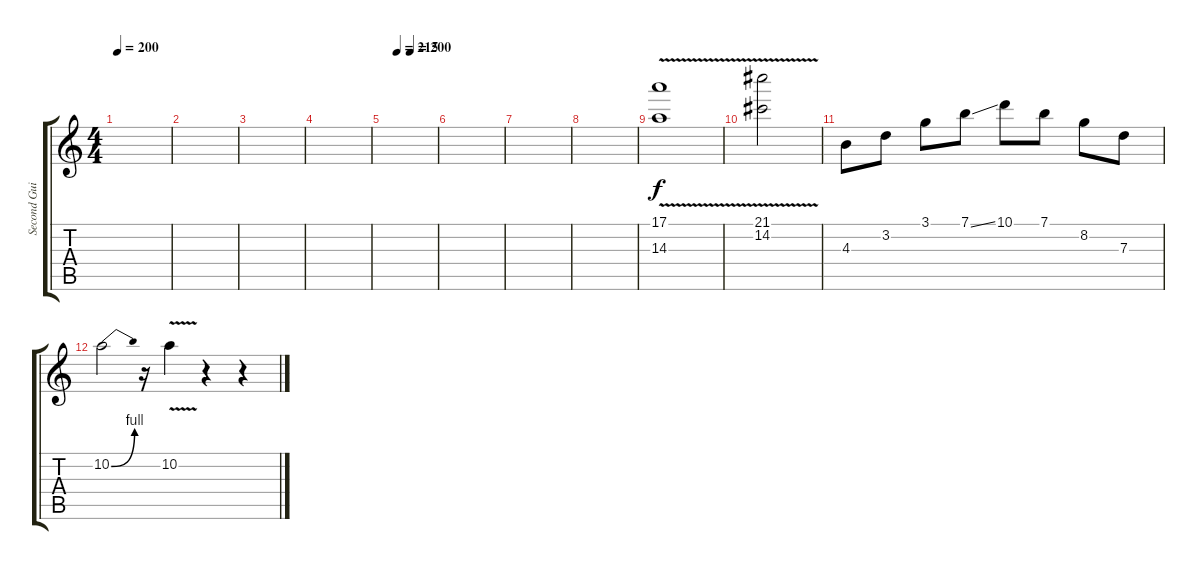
\track ("Second Guitar" "Second Gui") {instrument overdrivenguitar}
\staff {score tabs}
\tuning (E4 B3 G3 D3 A2 E2) {hide}
\ts (4 4)
\tempo 200
\clef g2
\ks c
|
|
|
|
\tempo (215 0.25)
\tempo (200 0.5)
|
|
|
|
(17.1{v} 14.3).1{volume 14 instrument distortionguitar} |
(21.1{v} 14.2).2 |
4.3.8 3.2.8 3.1.8 7.1{ss}.8 10.1.8 7.1.8 8.2.8 7.3.8 |
10.2{be (bend 0 0 60 4)}.2 r.16 10.2{v}.4 r.4 r.4
